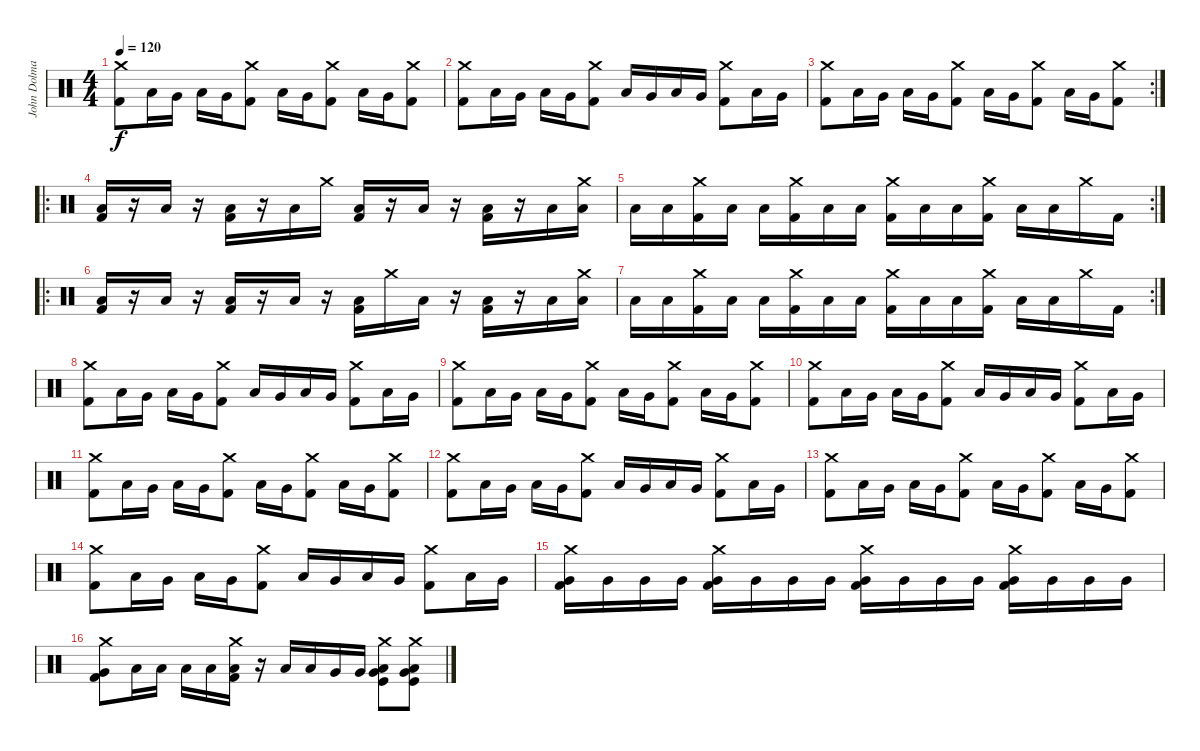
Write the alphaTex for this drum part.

\track ("John Dolmayan" "John Dolma") {instrument percussion}
\staff {score}
\articulation defaults
\ts (4 4)
\tempo 120
\clef neutral
\ks c
("Crash medium (hit)" "Kick (hit) 2").8{dy f} "Low Tom (hit)".16 "Very Low Tom (hit)".16 "Low Tom (hit)".16 "Very Low Tom (hit)".16 ("Crash medium (hit)" "Kick (hit) 2").8 "Low Tom (hit)".16 "Very Low Tom (hit)".16 ("Crash medium (hit)" "Kick (hit) 2").8 "Low Tom (hit)".16 "Very Low Tom (hit)".16 ("Crash medium (hit)" "Kick (hit) 2").8 |
("Crash medium (hit)" "Kick (hit) 2").8 "Low Tom (hit)".16 "Very Low Tom (hit)".16 "Low Tom (hit)".16 "Very Low Tom (hit)".16 ("Crash medium (hit)" "Kick (hit) 2").8 "Low Tom (hit)".16 "Very Low Tom (hit)".16 "Low Tom (hit)".16 "Very Low Tom (hit)".16 ("Crash medium (hit)" "Kick (hit) 2").8 "Low Tom (hit)".16 "Very Low Tom (hit)".16 |
\rc 2
("Crash medium (hit)" "Kick (hit) 2").8 "Low Tom (hit)".16 "Very Low Tom (hit)".16 "Low Tom (hit)".16 "Very Low Tom (hit)".16 ("Crash medium (hit)" "Kick (hit) 2").8 "Low Tom (hit)".16 "Very Low Tom (hit)".16 ("Crash medium (hit)" "Kick (hit) 2").8 "Low Tom (hit)".16 "Very Low Tom (hit)".16 ("Crash medium (hit)" "Kick (hit) 2").8 |
\ro
("Low Tom (hit)" "Kick (hit) 2").16 r.16 "Low Tom (hit)".16 r.16 ("Low Tom (hit)" "Kick (hit) 2").16 r.16 "Low Tom (hit)".16 "Crash medium (hit)".16 ("Low Tom (hit)" "Kick (hit) 2").16 r.16 "Low Tom (hit)".16 r.16 ("Low Tom (hit)" "Kick (hit) 2").16 r.16 "Low Tom (hit)".16 ("Crash medium (hit)" "Low Tom (hit)").16 |
\rc 2 "Low Tom (hit)".16 "Low Tom (hit)".16
("Crash medium (hit)" "Kick (hit) 2").16 "Low Tom (hit)".16 "Low Tom (hit)".16 ("Crash medium (hit)" "Kick (hit) 2").16 "Low Tom (hit)".16 "Low Tom (hit)".16 ("Crash medium (hit)" "Kick (hit) 2").16 "Low Tom (hit)".16 "Low Tom (hit)".16 ("Crash medium (hit)" "Kick (hit) 2").16 "Low Tom (hit)".16 "Low Tom (hit)".16 "Crash medium (hit)".16 "Kick (hit) 2".16 |
\ro
("Low Tom (hit)" "Kick (hit) 2").16 r.16 "Low Tom (hit)".16 r.16 ("Low Tom (hit)" "Kick (hit) 2").16 r.16 "Low Tom (hit)".16 r.16 ("Low Tom (hit)" "Kick (hit) 2").16 "Crash medium (hit)".16 "Low Tom (hit)".16 r.16 ("Low Tom (hit)" "Kick (hit) 2").16 r.16 "Low Tom (hit)".16 ("Crash medium (hit)" "Low Tom (hit)").16 |
\rc 2 "Low Tom (hit)".16 "Low Tom (hit)".16
("Crash medium (hit)" "Kick (hit) 2").16 "Low Tom (hit)".16 "Low Tom (hit)".16 ("Crash medium (hit)" "Kick (hit) 2").16 "Low Tom (hit)".16 "Low Tom (hit)".16 ("Crash medium (hit)" "Kick (hit) 2").16 "Low Tom (hit)".16 "Low Tom (hit)".16 ("Crash medium (hit)" "Kick (hit) 2").16 "Low Tom (hit)".16 "Low Tom (hit)".16 "Crash medium (hit)".16 "Kick (hit) 2".16 |
("Crash medium (hit)" "Kick (hit) 2").8 "Low Tom (hit)".16 "Very Low Tom (hit)".16 "Low Tom (hit)".16 "Very Low Tom (hit)".16 ("Crash medium (hit)" "Kick (hit) 2").8 "Low Tom (hit)".16 "Very Low Tom (hit)".16 "Low Tom (hit)".16 "Very Low Tom (hit)".16 ("Crash medium (hit)" "Kick (hit) 2").8 "Low Tom (hit)".16 "Very Low Tom (hit)".16 |
("Crash medium (hit)" "Kick (hit) 2").8 "Low Tom (hit)".16 "Very Low Tom (hit)".16 "Low Tom (hit)".16 "Very Low Tom (hit)".16 ("Crash medium (hit)" "Kick (hit) 2").8 "Low Tom (hit)".16 "Very Low Tom (hit)".16 ("Crash medium (hit)" "Kick (hit) 2").8 "Low Tom (hit)".16 "Very Low Tom (hit)".16 ("Crash medium (hit)" "Kick (hit) 2").8 |
("Crash medium (hit)" "Kick (hit) 2").8 "Low Tom (hit)".16 "Very Low Tom (hit)".16 "Low Tom (hit)".16 "Very Low Tom (hit)".16 ("Crash medium (hit)" "Kick (hit) 2").8 "Low Tom (hit)".16 "Very Low Tom (hit)".16 "Low Tom (hit)".16 "Very Low Tom (hit)".16 ("Crash medium (hit)" "Kick (hit) 2").8 "Low Tom (hit)".16 "Very Low Tom (hit)".16 |
("Crash medium (hit)" "Kick (hit) 2").8 "Low Tom (hit)".16 "Very Low Tom (hit)".16 "Low Tom (hit)".16 "Very Low Tom (hit)".16 ("Crash medium (hit)" "Kick (hit) 2").8 "Low Tom (hit)".16 "Very Low Tom (hit)".16 ("Crash medium (hit)" "Kick (hit) 2").8 "Low Tom (hit)".16 "Very Low Tom (hit)".16 ("Crash medium (hit)" "Kick (hit) 2").8 |
("Crash medium (hit)" "Kick (hit) 2").8 "Low Tom (hit)".16 "Very Low Tom (hit)".16 "Low Tom (hit)".16 "Very Low Tom (hit)".16 ("Crash medium (hit)" "Kick (hit) 2").8 "Low Tom (hit)".16 "Very Low Tom (hit)".16 "Low Tom (hit)".16 "Very Low Tom (hit)".16 ("Crash medium (hit)" "Kick (hit) 2").8 "Low Tom (hit)".16 "Very Low Tom (hit)".16 |
("Crash medium (hit)" "Kick (hit) 2").8 "Low Tom (hit)".16 "Very Low Tom (hit)".16 "Low Tom (hit)".16 "Very Low Tom (hit)".16 ("Crash medium (hit)" "Kick (hit) 2").8 "Low Tom (hit)".16 "Very Low Tom (hit)".16 ("Crash medium (hit)" "Kick (hit) 2").8 "Low Tom (hit)".16 "Very Low Tom (hit)".16 ("Crash medium (hit)" "Kick (hit) 2").8 |
("Crash medium (hit)" "Kick (hit) 2").8 "Low Tom (hit)".16 "Very Low Tom (hit)".16 "Low Tom (hit)".16 "Very Low Tom (hit)".16 ("Crash medium (hit)" "Kick (hit) 2").8 "Low Tom (hit)".16 "Very Low Tom (hit)".16 "Low Tom (hit)".16 "Very Low Tom (hit)".16 ("Crash medium (hit)" "Kick (hit) 2").8 "Low Tom (hit)".16 "Very Low Tom (hit)".16 |
("Crash medium (hit)" "Very Low Tom (hit)" "Kick (hit) 2").16 "Very Low Tom (hit)".16 "Very Low Tom (hit)".16 "Very Low Tom (hit)".16 ("Crash medium (hit)" "Very Low Tom (hit)" "Kick (hit) 2").16 "Very Low Tom (hit)".16 "Very Low Tom (hit)".16 "Very Low Tom (hit)".16 ("Crash medium (hit)" "Very Low Tom (hit)" "Kick (hit) 2").16 "Very Low Tom (hit)".16 "Very Low Tom (hit)".16 "Very Low Tom (hit)".16 ("Crash medium (hit)" "Very Low Tom (hit)" "Kick (hit) 2").16 "Very Low Tom (hit)".16 "Very Low Tom (hit)".16 "Very Low Tom (hit)".16 |
("Crash medium (hit)" "Very Low Tom (hit)" "Kick (hit) 2").8 "Low Tom (hit)".16 "Low Tom (hit)".16 "Low Tom (hit)".16 "Low Tom (hit)".16 ("Crash medium (hit)" "Low Tom (hit)" "Kick (hit) 2").16 r.16 "Low Tom (hit)".16 "Low Tom (hit)".16 "Very Low Tom (hit)".16 "Very Low Tom (hit)".16 ("Crash medium (hit)" "Low Tom (hit)" "Very Low Tom (hit)" "Kick (hit)").8 ("Crash medium (hit)" "Low Tom (hit)" "Very Low Tom (hit)" "Kick (hit)").8
